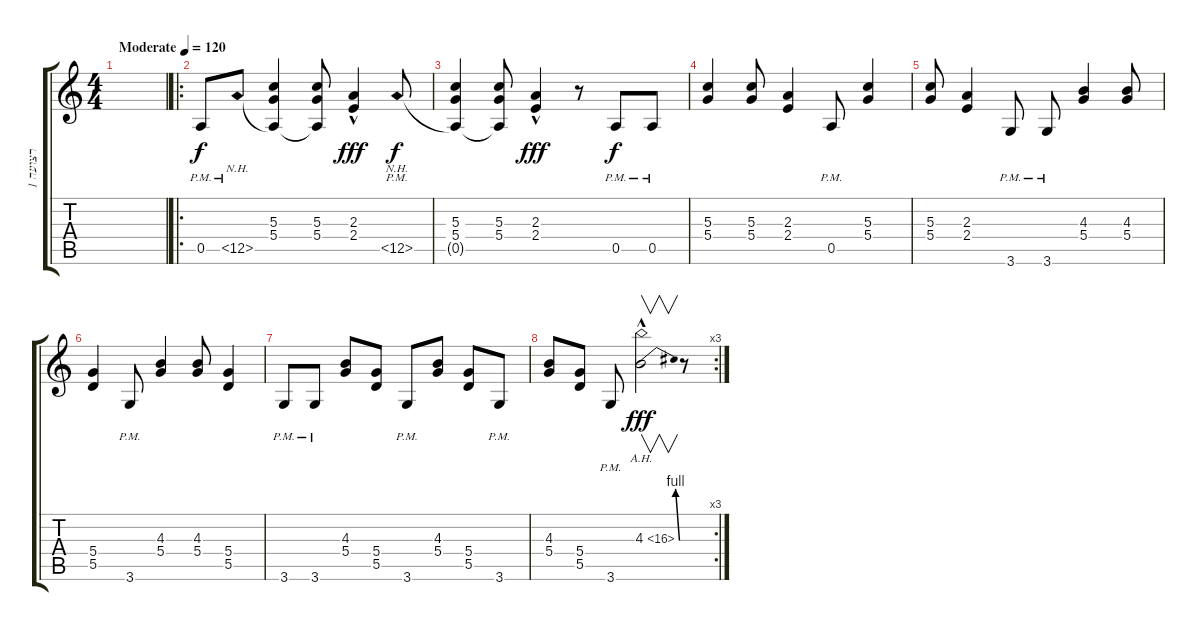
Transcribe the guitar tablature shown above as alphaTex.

\track ("רצועה 1" "רצועה 1") {instrument distortionguitar}
\staff {score tabs}
\tuning (E4 B3 G3 D3 A2 E2) {hide}
\ts (4 4)
\tempo (120 "Moderate")
\clef g2
\ks c
|
\ro
0.5{pm}.8 0.5{nh pm}.8 (5.3 5.4 0.5{t}).4 (5.3 5.4 0.5{t}).8 (2.3{hac} 2.4{hac}).4{dy fff} 0.5{nh pm}.8{dy f} |
(5.3 5.4 0.5{t}).4 (5.3 5.4 0.5{t}).8 (2.3{hac} 2.4{hac}).4{dy fff} r.8 0.5{pm}.8{dy f} 0.5{pm}.8 |
(5.3 5.4).4 (5.3 5.4).8 (2.3 2.4).4 0.5{pm}.8 (5.3 5.4).4 |
(5.3 5.4).8 (2.3 2.4).4 3.6{pm}.8 3.6{pm}.8 (4.3 5.4).4 (4.3 5.4).8 |
(5.4 5.5).4 3.6{pm}.8 (4.3 5.4).4 (4.3 5.4).8 (5.4 5.5).4 |
3.6{pm}.8 3.6{pm}.8 (4.3 5.4).8 (5.4 5.5).8 3.6{pm}.8 (4.3 5.4).8 (5.4 5.5).8 3.6{pm}.8 |
\rc 3
(4.3 5.4).8 (5.4 5.5).8 3.6{pm}.8 4.3{be (bend 0 0 60 4) ah 12 hac}.2{v dy fff} r.8
